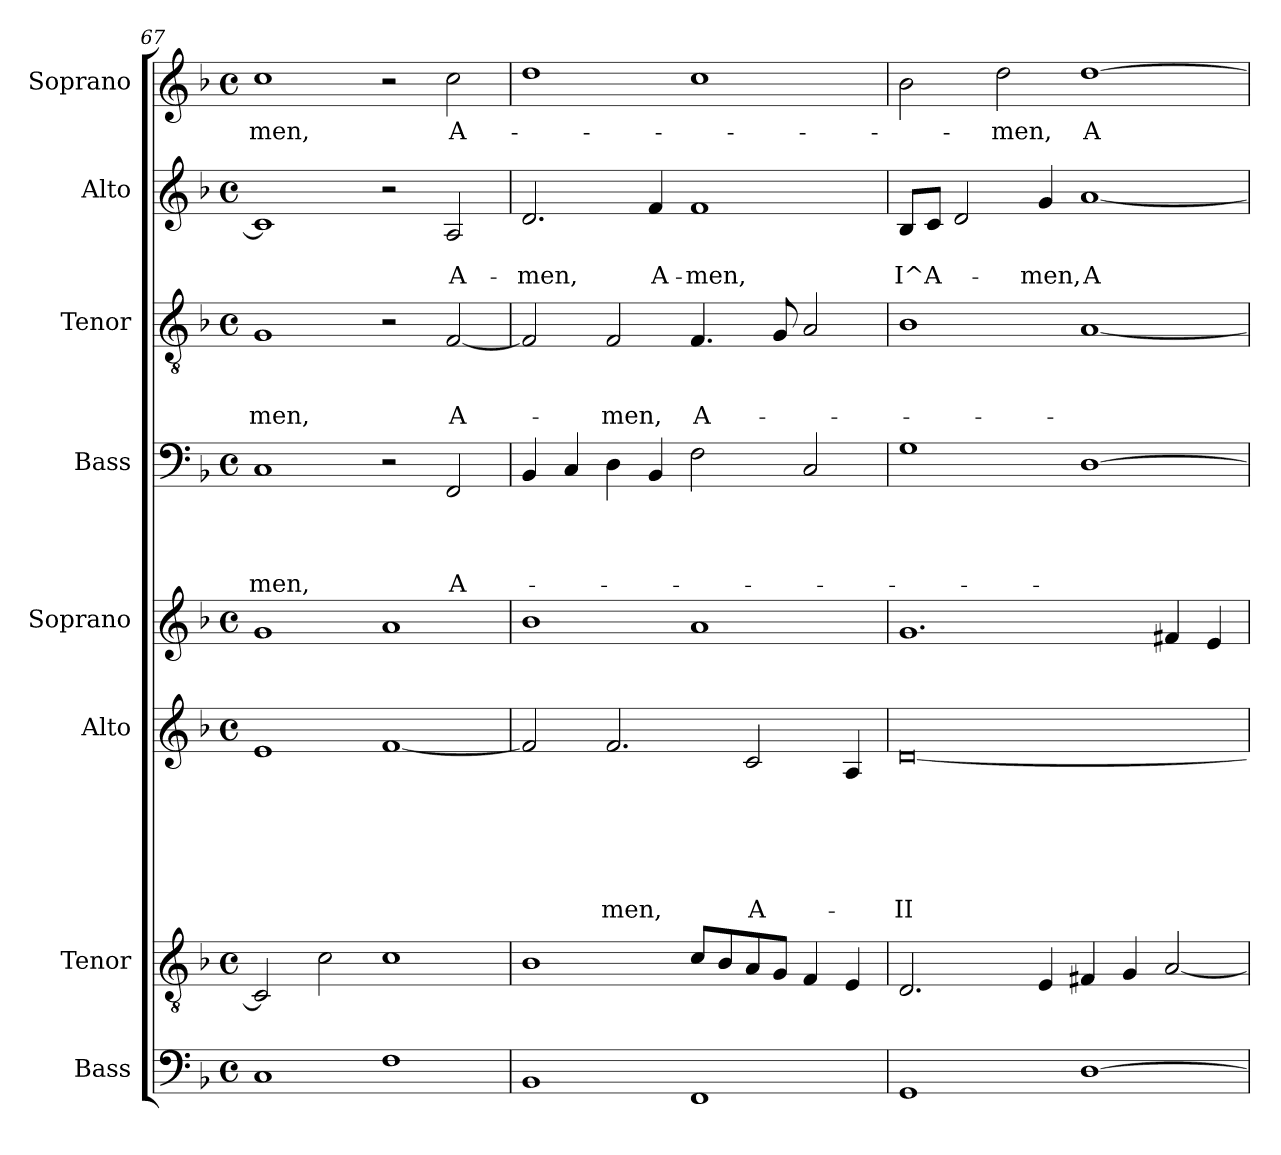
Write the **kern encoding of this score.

**kern	**kern	**kern	**text	**text	**text	**text	**text	**text	**kern	**kern	**text	**text	**text	**text	**kern	**text	**text	**text	**kern	**text	**text	**kern	**text
*part8	*part7	*part6	*part6	*part6	*part6	*part6	*part6	*part6	*part5	*part4	*part4	*part4	*part4	*part4	*part3	*part3	*part3	*part3	*part2	*part2	*part2	*part1	*part1
*staff8	*staff7	*staff6	*staff6	*staff6	*staff6	*staff6	*staff6	*staff6	*staff5	*staff4	*staff4	*staff4	*staff4	*staff4	*staff3	*staff3	*staff3	*staff3	*staff2	*staff2	*staff2	*staff1	*staff1
*I"Bass	*I"Tenor	*I"Alto	*	*	*	*	*	*	*I"Soprano	*I"Bass	*	*	*	*	*I"Tenor	*	*	*	*I"Alto	*	*	*I"Soprano	*
*clefF4	*clefGv2	*clefG2	*	*	*	*	*	*	*clefG2	*clefF4	*	*	*	*	*clefGv2	*	*	*	*clefG2	*	*	*clefG2	*
*k[b-]	*k[b-]	*k[b-]	*	*	*	*	*	*	*k[b-]	*k[b-]	*	*	*	*	*k[b-]	*	*	*	*k[b-]	*	*	*k[b-]	*
*F:	*F:	*F:	*	*	*	*	*	*	*F:	*F:	*	*	*	*	*F:	*	*	*	*F:	*	*	*F:	*
*M4/4	*M4/4	*M4/4	*	*	*	*	*	*	*M4/4	*M4/4	*	*	*	*	*M4/4	*	*	*	*M4/4	*	*	*M4/4	*
*met(c)	*met(c)	*met(c)	*	*	*	*	*	*	*met(c)	*met(c)	*	*	*	*	*met(c)	*	*	*	*met(c)	*	*	*met(c)	*
=67	=67	=67	=67	=67	=67	=67	=67	=67	=67	=67	=67	=67	=67	=67	=67	=67	=67	=67	=67	=67	=67	=67	=67
!	!	!	!	!	!	!	!	!	!	!	!	!	!	!LO:LY:b	!	!	!	!LO:LY:b	!	!	!	!	!LO:LY:b
1C	2C/]	1e	.	.	.	.	.	.	1g	1C	.	.	.	-men,	1G	.	.	-men,	1c]	.	.	1cc	-men,
.	2c\	.	.	.	.	.	.	.	.	.	.	.	.	.	.	.	.	.	.	.	.	.	.
1F	1c	[<1f	.	.	.	.	.	.	1a	2r	.	.	.	.	2r	.	.	.	2r	.	.	2r	.
!	!	!	!	!	!	!	!	!	!	!	!	!	!	!LO:LY:b	!	!	!	!LO:LY:b	!	!	!LO:LY:b:rj	!	!LO:LY:b
.	.	.	.	.	.	.	.	.	.	2FF/	.	.	.	A-	[<2F/	.	.	A-	2A/	.	A-	2cc\	A-
=68	=68	=68	=68	=68	=68	=68	=68	=68	=68	=68	=68	=68	=68	=68	=68	=68	=68	=68	=68	=68	=68	=68	=68
!	!	!	!	!	!	!	!	!	!	!	!	!	!	!	!	!	!	!	!	!	!LO:LY:b:rj	!	!
1BB-	1B-	2f/]	.	.	.	.	.	.	1b-	4BB-/	.	.	.	.	2F/]	.	.	.	2.d/	.	-men,	1dd	.
.	.	.	.	.	.	.	.	.	.	4C/	.	.	.	.	.	.	.	.	.	.	.	.	.
!	!	!	!	!	!	!	!	!LO:LY:b:rj	!	!	!	!	!	!	!	!	!	!LO:LY:b	!	!	!	!	!
.	.	2.f/	.	.	.	.	.	-men,	.	4D\	.	.	.	.	2F/	.	.	-men,	.	.	.	.	.
!	!	!	!	!	!	!	!	!	!	!	!	!	!	!	!	!	!	!	!	!	!LO:LY:b:rj	!	!
.	.	.	.	.	.	.	.	.	.	4BB-/	.	.	.	.	.	.	.	.	4f/	.	A-	.	.
!	!	!	!	!	!	!	!	!	!	!	!	!	!	!	!	!	!	!LO:LY:b	!	!	!LO:LY:b:rj	!	!
1FF	8c/L	.	.	.	.	.	.	.	1a	2F\	.	.	.	.	4.F/	.	.	A-	1f	.	-men,	1cc	.
.	8B-/	.	.	.	.	.	.	.	.	.	.	.	.	.	.	.	.	.	.	.	.	.	.
!	!	!	!	!	!	!	!	!LO:LY:b:rj	!	!	!	!	!	!	!	!	!	!	!	!	!	!	!
.	8A/	2c/	.	.	.	.	.	A-	.	.	.	.	.	.	.	.	.	.	.	.	.	.	.
.	8G/J	.	.	.	.	.	.	.	.	.	.	.	.	.	8G/	.	.	.	.	.	.	.	.
.	4F/	.	.	.	.	.	.	.	.	2C/	.	.	.	.	2A/	.	.	.	.	.	.	.	.
.	4E/	4A/	.	.	.	.	.	.	.	.	.	.	.	.	.	.	.	.	.	.	.	.	.
!!LO:PB:g=z
=69	=69	=69	=69	=69	=69	=69	=69	=69	=69	=69	=69	=69	=69	=69	=69	=69	=69	=69	=69	=69	=69	=69	=69
!	!	!	!	!	!	!	!	!LO:LY:b:rj	!	!	!	!	!	!	!	!	!	!	!	!	!LO:LY:b:rj	!	!
1GG	2.D/	[<0d	.	.	.	.	.	-II-	1.g	1G	.	.	.	.	1B-	.	.	.	8B-/L	.	I^A-	2b-\	.
.	.	.	.	.	.	.	.	.	.	.	.	.	.	.	.	.	.	.	8c/J	.	.	.	.
.	.	.	.	.	.	.	.	.	.	.	.	.	.	.	.	.	.	.	2d/	.	.	.	.
!	!	!	!	!	!	!	!	!	!	!	!	!	!	!	!	!	!	!	!	!	!	!	!LO:LY:b
.	.	.	.	.	.	.	.	.	.	.	.	.	.	.	.	.	.	.	.	.	.	2dd\	-men,
!	!	!	!	!	!	!	!	!	!	!	!	!	!	!	!	!	!	!	!	!	!LO:LY:b:rj	!	!
.	4E/	.	.	.	.	.	.	.	.	.	.	.	.	.	.	.	.	.	4g/	.	-men,	.	.
!	!	!	!	!	!	!	!	!	!	!	!	!	!	!	!	!	!	!	!	!	!LO:LY:b:rj	!	!LO:LY:b
[>1D	4F#X/	.	.	.	.	.	.	.	.	[>1D	.	.	.	.	[<1A	.	.	.	[<1a	.	A-	[>1dd	A-
.	4G/	.	.	.	.	.	.	.	.	.	.	.	.	.	.	.	.	.	.	.	.	.	.
.	[<2A/	.	.	.	.	.	.	.	4f#X/	.	.	.	.	.	.	.	.	.	.	.	.	.	.
.	.	.	.	.	.	.	.	.	4e/	.	.	.	.	.	.	.	.	.	.	.	.	.	.
=	=	=	=	=	=	=	=	=	=	=	=	=	=	=	=	=	=	=	=	=	=	=	=
*-	*-	*-	*-	*-	*-	*-	*-	*-	*-	*-	*-	*-	*-	*-	*-	*-	*-	*-	*-	*-	*-	*-	*-
